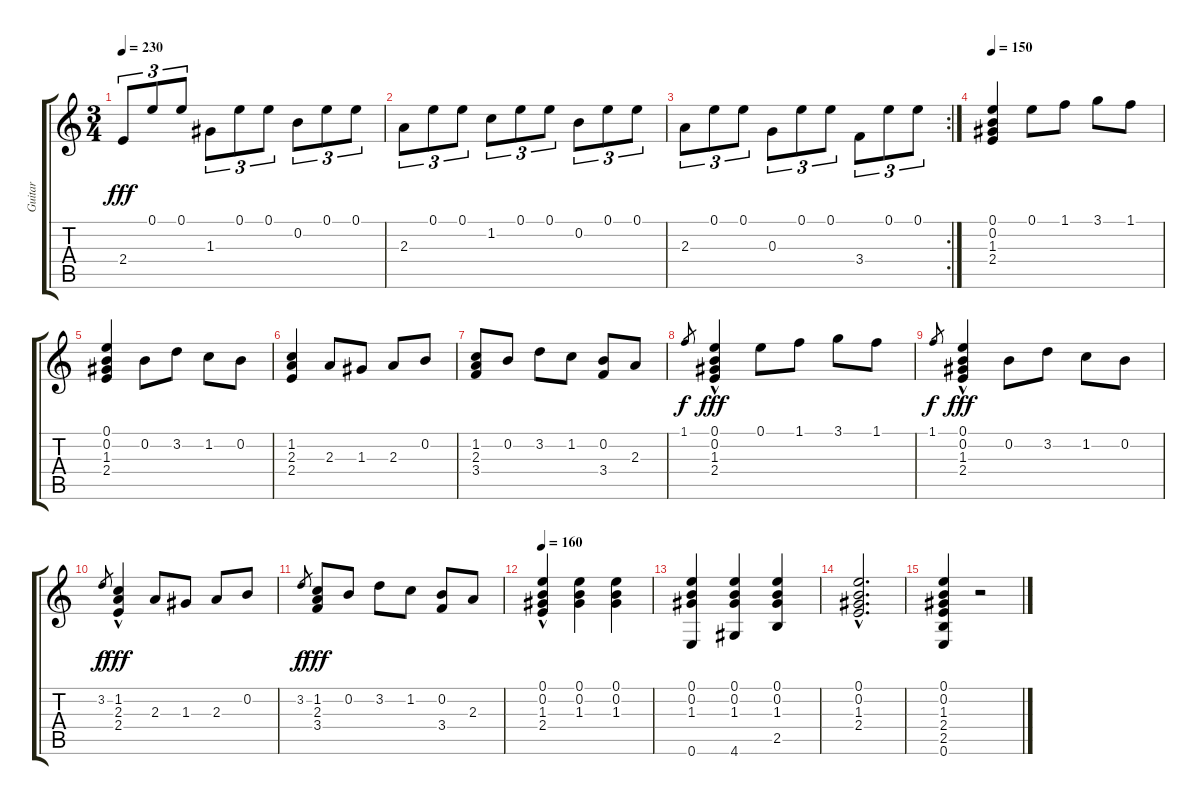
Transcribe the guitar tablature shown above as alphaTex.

\track ("Guitar" "Guitar") {instrument acousticguitarnylon}
\staff {score tabs}
\tuning (E4 B3 G3 D3 A2 E2) {hide}
\ts (3 4)
\tempo 230
\clef g2
\ks c
2.4.8{tu (3 2) dy fff} 0.1.8{tu (3 2)} 0.1.8{tu (3 2)} 1.3.8{tu (3 2)} 0.1.8{tu (3 2)} 0.1.8{tu (3 2)} 0.2.8{tu (3 2)} 0.1.8{tu (3 2)} 0.1.8{tu (3 2)} |
2.3.8{tu (3 2)} 0.1.8{tu (3 2)} 0.1.8{tu (3 2)} 1.2.8{tu (3 2)} 0.1.8{tu (3 2)} 0.1.8{tu (3 2)} 0.2.8{tu (3 2)} 0.1.8{tu (3 2)} 0.1.8{tu (3 2)} |
\rc 2
2.3.8{tu (3 2)} 0.1.8{tu (3 2)} 0.1.8{tu (3 2)} 0.3.8{tu (3 2)} 0.1.8{tu (3 2)} 0.1.8{tu (3 2)} 3.4.8{tu (3 2)} 0.1.8{tu (3 2)} 0.1.8{tu (3 2)} |
\tempo 150
(0.1 0.2 1.3 2.4).4 0.1.8 1.1.8 3.1.8 1.1.8 |
(0.1 0.2 1.3 2.4).4 0.2.8 3.2.8 1.2.8 0.2.8 |
(1.2 2.3 2.4).4 2.3.8 1.3.8 2.3.8 0.2.8 |
(1.2 2.3 3.4).8 0.2.8 3.2.8 1.2.8 (0.2 3.4).8 2.3.8 |
1.1.8{gr dy f} (0.1 0.2 1.3 2.4{hac}).4{dy fff} 0.1.8 1.1.8 3.1.8 1.1.8 |
1.1.8{gr dy f} (0.1 0.2 1.3 2.4{hac}).4{dy fff} 0.2.8 3.2.8 1.2.8 0.2.8 |
3.2.8{gr dy f} (1.2 2.3 2.4{hac}).4{dy fff} 2.3.8 1.3.8 2.3.8 0.2.8 |
3.2.8{gr dy f} (1.2 2.3 3.4).8{dy fff} 0.2.8 3.2.8 1.2.8 (0.2 3.4).8 2.3.8 |
\tempo 160
(0.1 0.2 1.3 2.4{hac}).4 (0.1 0.2 1.3).4 (0.1 0.2 1.3).4 |
(0.1 0.2 1.3 0.6).4 (0.1 0.2 1.3 4.6).4 (0.1 0.2 1.3 2.5).4 |
(0.1{hac} 0.2{hac} 1.3{hac} 2.4{hac}).2{d} |
(0.1 0.2 1.3 2.4 2.5 0.6).4 r.2
